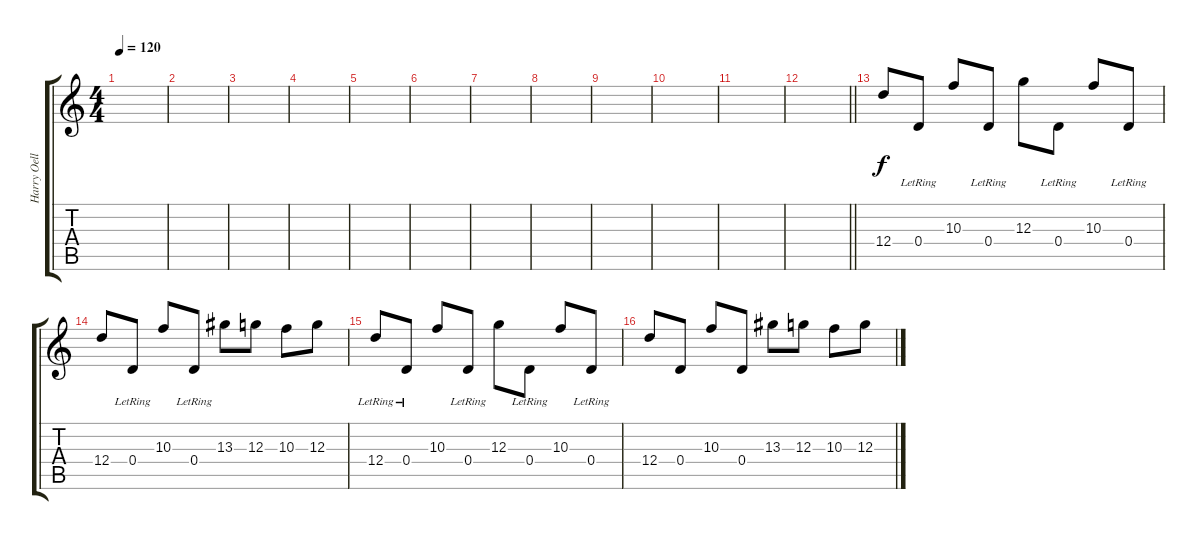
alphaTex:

\track ("Harry Oellers" "Harry Oell") {instrument acousticguitarsteel}
\staff {score tabs}
\tuning (E4 B3 G3 D3 A2 E2) {hide}
\ts (4 4)
\tempo 120
\clef g2
\ks c
|
|
|
|
|
|
|
|
|
|
|
\barLineRight lightlight
|
12.4.8 0.4{lr}.8 10.3.8 0.4{lr}.8 12.3.8 0.4{lr}.8 10.3.8 0.4{lr}.8 |
12.4.8 0.4{lr}.8 10.3.8 0.4{lr}.8 13.3.8 12.3.8 10.3.8 12.3.8 |
12.4{lr}.8 0.4{lr}.8 10.3.8 0.4{lr}.8 12.3.8 0.4{lr}.8 10.3.8 0.4{lr}.8 |
12.4.8 0.4.8 10.3.8 0.4.8 13.3.8 12.3.8 10.3.8 12.3.8
